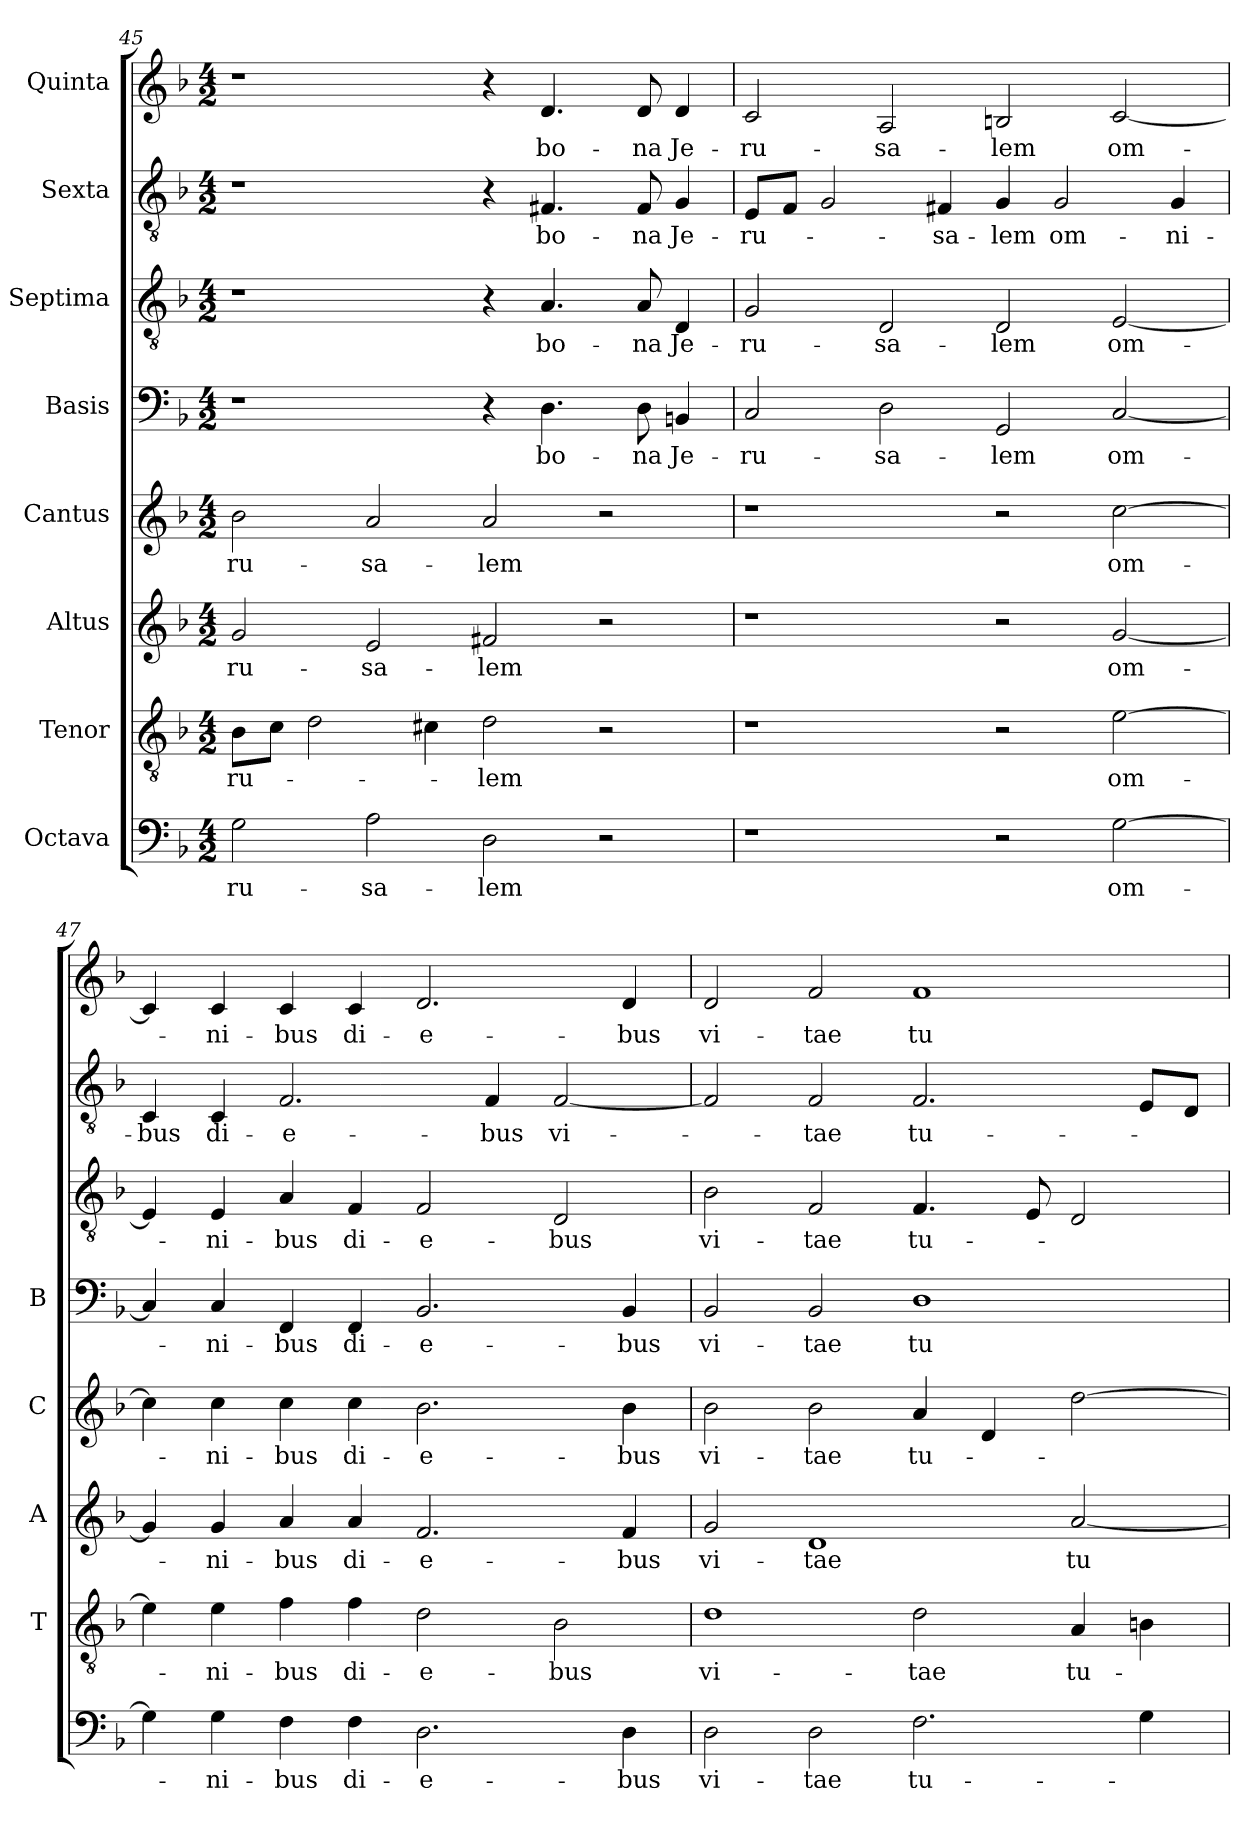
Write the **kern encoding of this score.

**kern	**text	**kern	**text	**kern	**text	**kern	**text	**kern	**text	**kern	**text	**kern	**text	**kern	**text
*part8	*part8	*part7	*part7	*part6	*part6	*part5	*part5	*part4	*part4	*part3	*part3	*part2	*part2	*part1	*part1
*staff8	*staff8	*staff7	*staff7	*staff6	*staff6	*staff5	*staff5	*staff4	*staff4	*staff3	*staff3	*staff2	*staff2	*staff1	*staff1
*I"Octava	*	*I"Tenor	*	*I"Altus	*	*I"Cantus	*	*I"Basis	*	*I"Septima	*	*I"Sexta	*	*I"Quinta	*
*	*	*I'T	*	*I'A	*	*I'C	*	*I'B	*	*	*	*	*	*	*
*clefF4	*	*clefGv2	*	*clefG2	*	*clefG2	*	*clefF4	*	*clefGv2	*	*clefGv2	*	*clefG2	*
*k[b-]	*	*k[b-]	*	*k[b-]	*	*k[b-]	*	*k[b-]	*	*k[b-]	*	*k[b-]	*	*k[b-]	*
*F:	*	*F:	*	*F:	*	*F:	*	*F:	*	*F:	*	*F:	*	*F:	*
*M4/2	*	*M4/2	*	*M4/2	*	*M4/2	*	*M4/2	*	*M4/2	*	*M4/2	*	*M4/2	*
=45	=45	=45	=45	=45	=45	=45	=45	=45	=45	=45	=45	=45	=45	=45	=45
!	!LO:LY:b	!	!LO:LY:b	!	!LO:LY:b	!	!LO:LY:b	!	!	!	!	!	!	!	!
2G\	-ru-	8B-\L	-ru-	2g/	-ru-	2b-\	-ru-	1r	.	1r	.	1r	.	1r	.
.	.	8c\J	.	.	.	.	.	.	.	.	.	.	.	.	.
.	.	2d\	.	.	.	.	.	.	.	.	.	.	.	.	.
!	!LO:LY:b	!	!	!	!LO:LY:b	!	!LO:LY:b	!	!	!	!	!	!	!	!
2A\	-sa-	.	.	2e/	-sa-	2a/	-sa-	.	.	.	.	.	.	.	.
.	.	4c#X\	.	.	.	.	.	.	.	.	.	.	.	.	.
!	!LO:LY:b	!	!LO:LY:b	!	!LO:LY:b	!	!LO:LY:b	!	!	!	!	!	!	!	!
2D\	-lem	2d\	-lem	2f#X/	-lem	2a/	-lem	4r	.	4r	.	4r	.	4r	.
!	!	!	!	!	!	!	!	!	!LO:LY:b	!	!LO:LY:b	!	!LO:LY:b	!	!LO:LY:b
.	.	.	.	.	.	.	.	4.D\	bo-	4.A/	bo-	4.F#X/	bo-	4.d/	bo-
2r	.	2r	.	2r	.	2r	.	.	.	.	.	.	.	.	.
!	!	!	!	!	!	!	!	!	!LO:LY:b	!	!LO:LY:b	!	!LO:LY:b	!	!LO:LY:b
.	.	.	.	.	.	.	.	8D\	-na	8A/	-na	8F#/	-na	8d/	-na
!	!	!	!	!	!	!	!	!	!LO:LY:b	!	!LO:LY:b	!	!LO:LY:b	!	!LO:LY:b
.	.	.	.	.	.	.	.	4BBn/	Je-	4D/	Je-	4G/	Je-	4d/	Je-
!!LO:PB:g=z
=46	=46	=46	=46	=46	=46	=46	=46	=46	=46	=46	=46	=46	=46	=46	=46
!	!	!	!	!	!	!	!	!	!LO:LY:b	!	!LO:LY:b	!	!LO:LY:b	!	!LO:LY:b
1r	.	1r	.	1r	.	1r	.	2C/	-ru-	2G/	-ru-	8E/L	-ru-	2c/	-ru-
.	.	.	.	.	.	.	.	.	.	.	.	8F/J	.	.	.
.	.	.	.	.	.	.	.	.	.	.	.	2G/	.	.	.
!	!	!	!	!	!	!	!	!	!LO:LY:b	!	!LO:LY:b	!	!	!	!LO:LY:b
.	.	.	.	.	.	.	.	2D\	-sa-	2D/	-sa-	.	.	2A/	-sa-
!	!	!	!	!	!	!	!	!	!	!	!	!	!LO:LY:b	!	!
.	.	.	.	.	.	.	.	.	.	.	.	4F#X/	-sa-	.	.
!	!	!	!	!	!	!	!	!	!LO:LY:b	!	!LO:LY:b	!	!LO:LY:b	!	!LO:LY:b
2r	.	2r	.	2r	.	2r	.	2GG/	-lem	2D/	-lem	4G/	-lem	2Bn/	-lem
!	!	!	!	!	!	!	!	!	!	!	!	!	!LO:LY:b	!	!
.	.	.	.	.	.	.	.	.	.	.	.	2G/	om-	.	.
!	!LO:LY:b	!	!LO:LY:b	!	!LO:LY:b	!	!LO:LY:b	!	!LO:LY:b	!	!LO:LY:b	!	!	!	!LO:LY:b
[2G\	om-	[2e\	om-	[2g/	om-	[2cc\	om-	[2C/	om-	[2E/	om-	.	.	[2c/	om-
!	!	!	!	!	!	!	!	!	!	!	!	!	!LO:LY:b	!	!
.	.	.	.	.	.	.	.	.	.	.	.	4G/	-ni-	.	.
=47	=47	=47	=47	=47	=47	=47	=47	=47	=47	=47	=47	=47	=47	=47	=47
!	!	!	!	!	!	!	!	!	!	!	!	!	!LO:LY:b	!	!
4G\]	.	4e\]	.	4g/]	.	4cc\]	.	4C/]	.	4E/]	.	4C/	-bus	4c/]	.
!	!LO:LY:b	!	!LO:LY:b	!	!LO:LY:b	!	!LO:LY:b	!	!LO:LY:b	!	!LO:LY:b	!	!LO:LY:b	!	!LO:LY:b
4G\	-ni-	4e\	-ni-	4g/	-ni-	4cc\	-ni-	4C/	-ni-	4E/	-ni-	4C/	di-	4c/	-ni-
!	!LO:LY:b	!	!LO:LY:b	!	!LO:LY:b	!	!LO:LY:b	!	!LO:LY:b	!	!LO:LY:b	!	!LO:LY:b	!	!LO:LY:b
4F\	-bus	4f\	-bus	4a/	-bus	4cc\	-bus	4FF/	-bus	4A/	-bus	2.F/	-e-	4c/	-bus
!	!LO:LY:b	!	!LO:LY:b	!	!LO:LY:b	!	!LO:LY:b	!	!LO:LY:b	!	!LO:LY:b	!	!	!	!LO:LY:b
4F\	di-	4f\	di-	4a/	di-	4cc\	di-	4FF/	di-	4F/	di-	.	.	4c/	di-
!	!LO:LY:b	!	!LO:LY:b	!	!LO:LY:b	!	!LO:LY:b	!	!LO:LY:b	!	!LO:LY:b	!	!	!	!LO:LY:b
2.D\	-e-	2d\	-e-	2.f/	-e-	2.b-\	-e-	2.BB-/	-e-	2F/	-e-	.	.	2.d/	-e-
!	!	!	!	!	!	!	!	!	!	!	!	!	!LO:LY:b	!	!
.	.	.	.	.	.	.	.	.	.	.	.	4F/	-bus	.	.
!	!	!	!LO:LY:b	!	!	!	!	!	!	!	!LO:LY:b	!	!LO:LY:b	!	!
.	.	2B-\	-bus	.	.	.	.	.	.	2D/	-bus	[2F/	vi-	.	.
!	!LO:LY:b	!	!	!	!LO:LY:b	!	!LO:LY:b	!	!LO:LY:b	!	!	!	!	!	!LO:LY:b
4D\	-bus	.	.	4f/	-bus	4b-\	-bus	4BB-/	-bus	.	.	.	.	4d/	-bus
=48	=48	=48	=48	=48	=48	=48	=48	=48	=48	=48	=48	=48	=48	=48	=48
!	!LO:LY:b	!	!LO:LY:b	!	!LO:LY:b	!	!LO:LY:b	!	!LO:LY:b	!	!LO:LY:b	!	!	!	!LO:LY:b
2D\	vi-	1d	vi-	2g/	vi-	2b-\	vi-	2BB-/	vi-	2B-\	vi-	2F/]	.	2d/	vi-
!	!LO:LY:b	!	!	!	!LO:LY:b	!	!LO:LY:b	!	!LO:LY:b	!	!LO:LY:b	!	!LO:LY:b	!	!LO:LY:b
2D\	-tae	.	.	1d	-tae	2b-\	-tae	2BB-/	-tae	2F/	-tae	2F/	-tae	2f/	-tae
!	!LO:LY:b	!	!LO:LY:b	!	!	!	!LO:LY:b	!	!LO:LY:b	!	!LO:LY:b	!	!LO:LY:b	!	!LO:LY:b
2.F\	tu-	2d\	-tae	.	.	4a/	tu-	1D	tu-	4.F/	tu-	2.F/	tu-	1f	tu-
.	.	.	.	.	.	4d/	.	.	.	.	.	.	.	.	.
.	.	.	.	.	.	.	.	.	.	8E/	.	.	.	.	.
!	!	!	!LO:LY:b	!	!LO:LY:b	!	!	!	!	!	!	!	!	!	!
.	.	4A/	tu-	[2a/	tu-	[2dd\	.	.	.	2D/	.	.	.	.	.
4G\	.	4Bn\	.	.	.	.	.	.	.	.	.	8E/L	.	.	.
.	.	.	.	.	.	.	.	.	.	.	.	8D/J	.	.	.
=	=	=	=	=	=	=	=	=	=	=	=	=	=	=	=
*-	*-	*-	*-	*-	*-	*-	*-	*-	*-	*-	*-	*-	*-	*-	*-
